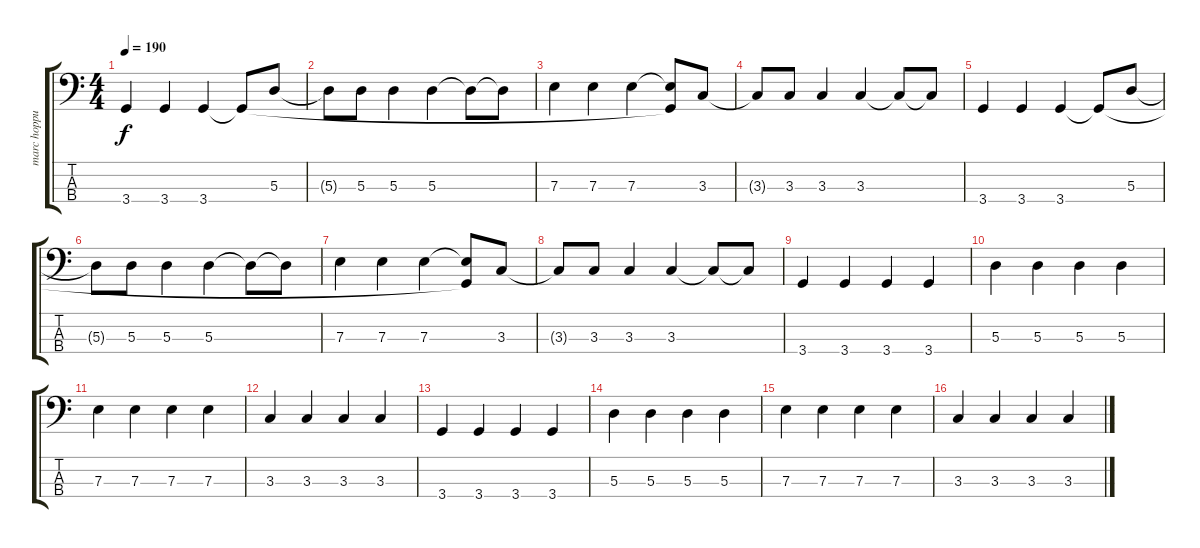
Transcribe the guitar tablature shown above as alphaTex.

\track ("marc hoppus" "marc hoppu") {instrument electricbasspick}
\staff {score tabs}
\tuning (G2 D2 A1 E1) {hide}
\ts (4 4)
\tempo 190
\clef f4
\ks c
3.4.4{dy f} 3.4.4 3.4.4 3.4{t}.8 5.3.8 |
5.3{t}.8 5.3.8 5.3.4 5.3.4 5.3{t}.8 5.3{t}.8 |
7.3.4 7.3.4 7.3.4 (7.3{t} 3.4{t}).8 3.3.8 |
3.3{t}.8 3.3.8 3.3.4 3.3.4 3.3{t}.8 3.3{t}.8 |
3.4.4 3.4.4 3.4.4 3.4{t}.8 5.3.8 |
5.3{t}.8 5.3.8 5.3.4 5.3.4 5.3{t}.8 5.3{t}.8 |
7.3.4 7.3.4 7.3.4 (7.3{t} 3.4{t}).8 3.3.8 |
3.3{t}.8 3.3.8 3.3.4 3.3.4 3.3{t}.8 3.3{t}.8 |
3.4.4 3.4.4 3.4.4 3.4.4 |
5.3.4 5.3.4 5.3.4 5.3.4 |
7.3.4 7.3.4 7.3.4 7.3.4 |
3.3.4 3.3.4 3.3.4 3.3.4 |
3.4.4 3.4.4 3.4.4 3.4.4 |
5.3.4 5.3.4 5.3.4 5.3.4 |
7.3.4 7.3.4 7.3.4 7.3.4 |
3.3.4 3.3.4 3.3.4 3.3.4
